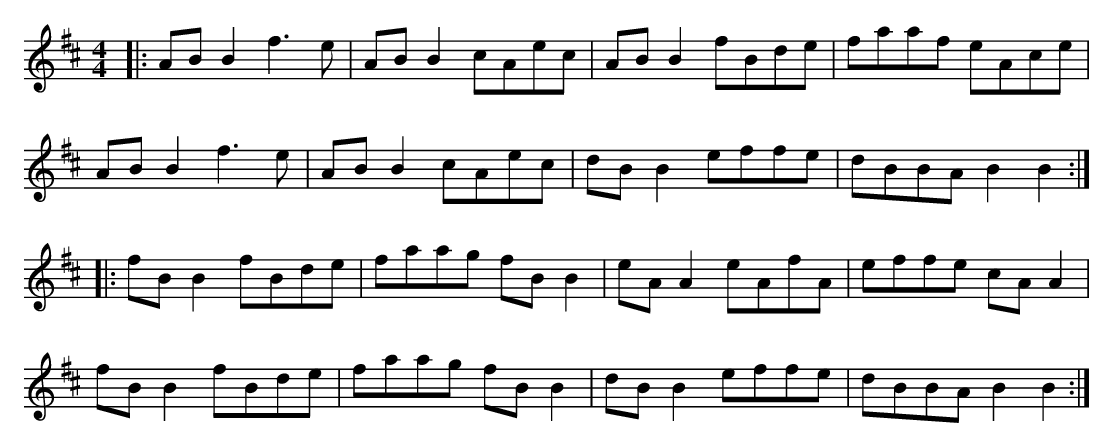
X:1
M:4/4
K:Bmin
|:AB B2 f3e|AB B2 cAec|AB B2 fBde|faaf eAce|
AB B2 f3e|AB B2 cAec|dB B2 effe|dBBA B2 B2:|
|:fB B2 fBde|faag fB B2|eA A2 eAfA|effe cA A2|
fB B2 fBde|faag fB B2|dB B2 effe|dBBA B2 B2:|
